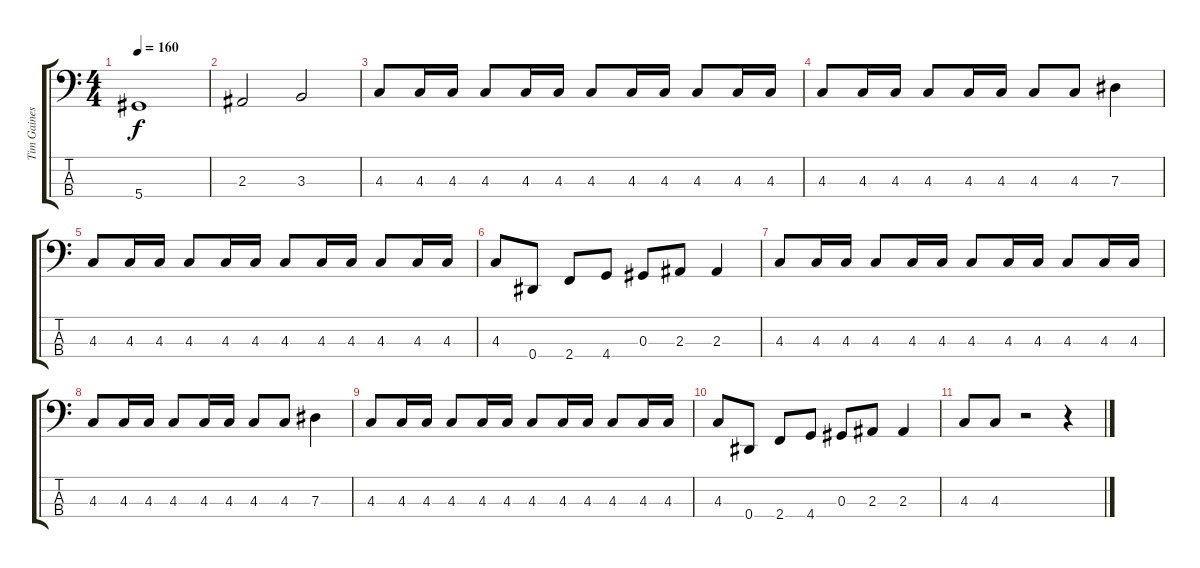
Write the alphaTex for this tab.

\track ("Tim Gaines" "Tim Gaines") {instrument electricbassfinger}
\staff {score tabs}
\tuning (Gb2 Db2 Ab1 Eb1) {hide}
\ts (4 4)
\tempo 160
\clef f4
\ks c
5.4.1{dy f} |
2.3.2 3.3.2 |
4.3.8 4.3.16 4.3.16 4.3.8 4.3.16 4.3.16 4.3.8 4.3.16 4.3.16 4.3.8 4.3.16 4.3.16 |
4.3.8 4.3.16 4.3.16 4.3.8 4.3.16 4.3.16 4.3.8 4.3.8 7.3.4 |
4.3.8 4.3.16 4.3.16 4.3.8 4.3.16 4.3.16 4.3.8 4.3.16 4.3.16 4.3.8 4.3.16 4.3.16 |
4.3.8 0.4.8 2.4.8 4.4.8 0.3.8 2.3.8 2.3.4 |
4.3.8 4.3.16 4.3.16 4.3.8 4.3.16 4.3.16 4.3.8 4.3.16 4.3.16 4.3.8 4.3.16 4.3.16 |
4.3.8 4.3.16 4.3.16 4.3.8 4.3.16 4.3.16 4.3.8 4.3.8 7.3.4 |
4.3.8 4.3.16 4.3.16 4.3.8 4.3.16 4.3.16 4.3.8 4.3.16 4.3.16 4.3.8 4.3.16 4.3.16 |
4.3.8 0.4.8 2.4.8 4.4.8 0.3.8 2.3.8 2.3.4 |
4.3.8 4.3.8 r.2 r.4
